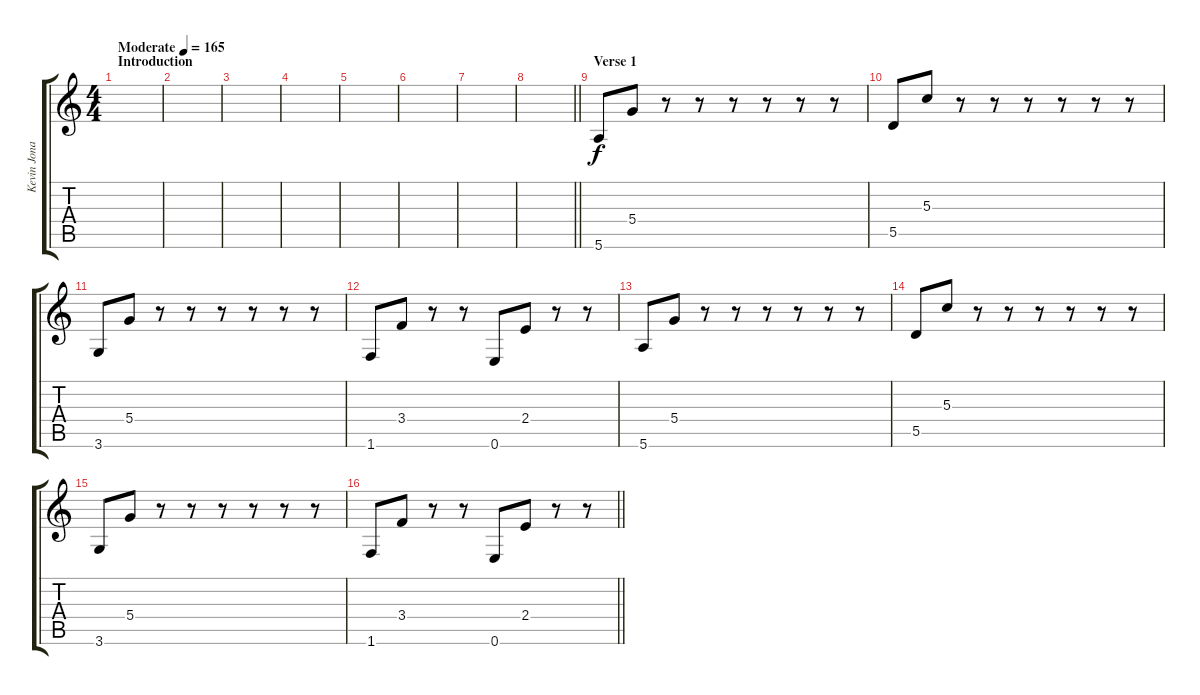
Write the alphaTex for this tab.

\track ("Kevin Jonas" "Kevin Jona") {instrument distortionguitar}
\staff {score tabs}
\tuning (E4 B3 G3 D3 A2 E2) {hide}
\ts (4 4)
\section ("" "Introduction")
\tempo (165 "Moderate")
\clef g2
\ks c
|
|
|
|
|
|
|
\barLineRight lightlight
|
\section ("" "Verse 1")
5.6.8 5.4.8 r.8 r.8 r.8 r.8 r.8 r.8 |
5.5.8 5.3.8 r.8 r.8 r.8 r.8 r.8 r.8 |
3.6.8 5.4.8 r.8 r.8 r.8 r.8 r.8 r.8 |
1.6.8 3.4.8 r.8 r.8 0.6.8 2.4.8 r.8 r.8 |
5.6.8 5.4.8 r.8 r.8 r.8 r.8 r.8 r.8 |
5.5.8 5.3.8 r.8 r.8 r.8 r.8 r.8 r.8 |
3.6.8 5.4.8 r.8 r.8 r.8 r.8 r.8 r.8 |
\barLineRight lightlight
1.6.8 3.4.8 r.8 r.8 0.6.8 2.4.8 r.8 r.8
